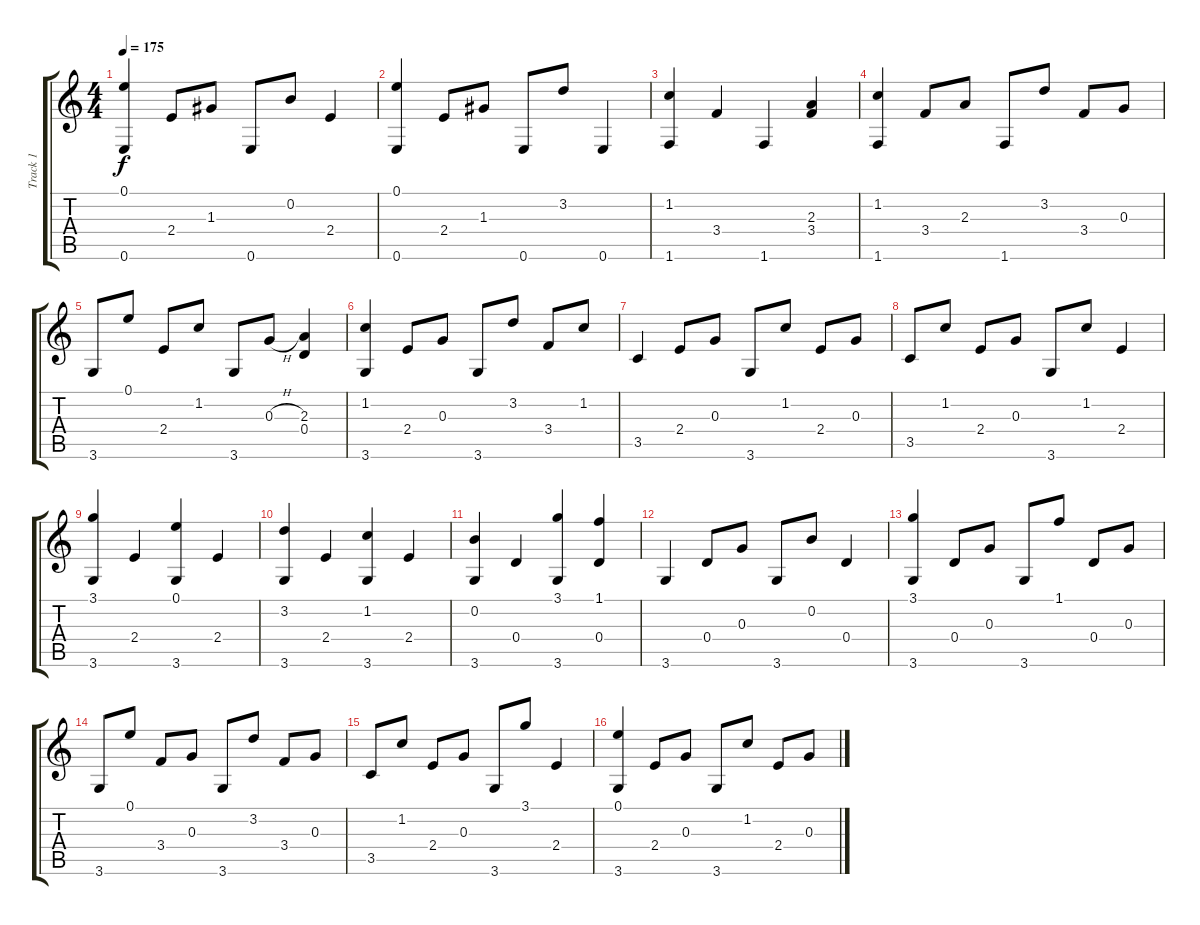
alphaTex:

\track ("Track 1" "Track 1") {instrument acousticguitarsteel}
\staff {score tabs}
\tuning (E4 B3 G3 D3 A2 E2) {hide}
\ts (4 4)
\tempo 175
\clef g2
\ks c
(0.1 0.6).4{dy f} 2.4.8 1.3.8 0.6.8 0.2.8 2.4.4 |
(0.1 0.6).4 2.4.8 1.3.8 0.6.8 3.2.8 0.6.4 |
(1.2 1.6).4 3.4.4 1.6.4 (2.3 3.4).4 |
(1.2 1.6).4 3.4.8 2.3.8 1.6.8 3.2.8 3.4.8 0.3.8 |
3.6.8 0.1.8 2.4.8 1.2.8 3.6.8 0.3{h}.8 (2.3 0.4).4 |
(1.2 3.6).4 2.4.8 0.3.8 3.6.8 3.2.8 3.4.8 1.2.8 |
3.5.4 2.4.8 0.3.8 3.6.8 1.2.8 2.4.8 0.3.8 |
3.5.8 1.2.8 2.4.8 0.3.8 3.6.8 1.2.8 2.4.4 |
(3.1 3.6).4 2.4.4 (0.1 3.6).4 2.4.4 |
(3.2 3.6).4 2.4.4 (1.2 3.6).4 2.4.4 |
(0.2 3.6).4 0.4.4 (3.1 3.6).4 (1.1 0.4).4 |
3.6.4 0.4.8 0.3.8 3.6.8 0.2.8 0.4.4 |
(3.1 3.6).4 0.4.8 0.3.8 3.6.8 1.1.8 0.4.8 0.3.8 |
3.6.8 0.1.8 3.4.8 0.3.8 3.6.8 3.2.8 3.4.8 0.3.8 |
3.5.8 1.2.8 2.4.8 0.3.8 3.6.8 3.1.8 2.4.4 |
(0.1 3.6).4 2.4.8 0.3.8 3.6.8 1.2.8 2.4.8 0.3{h}.8
